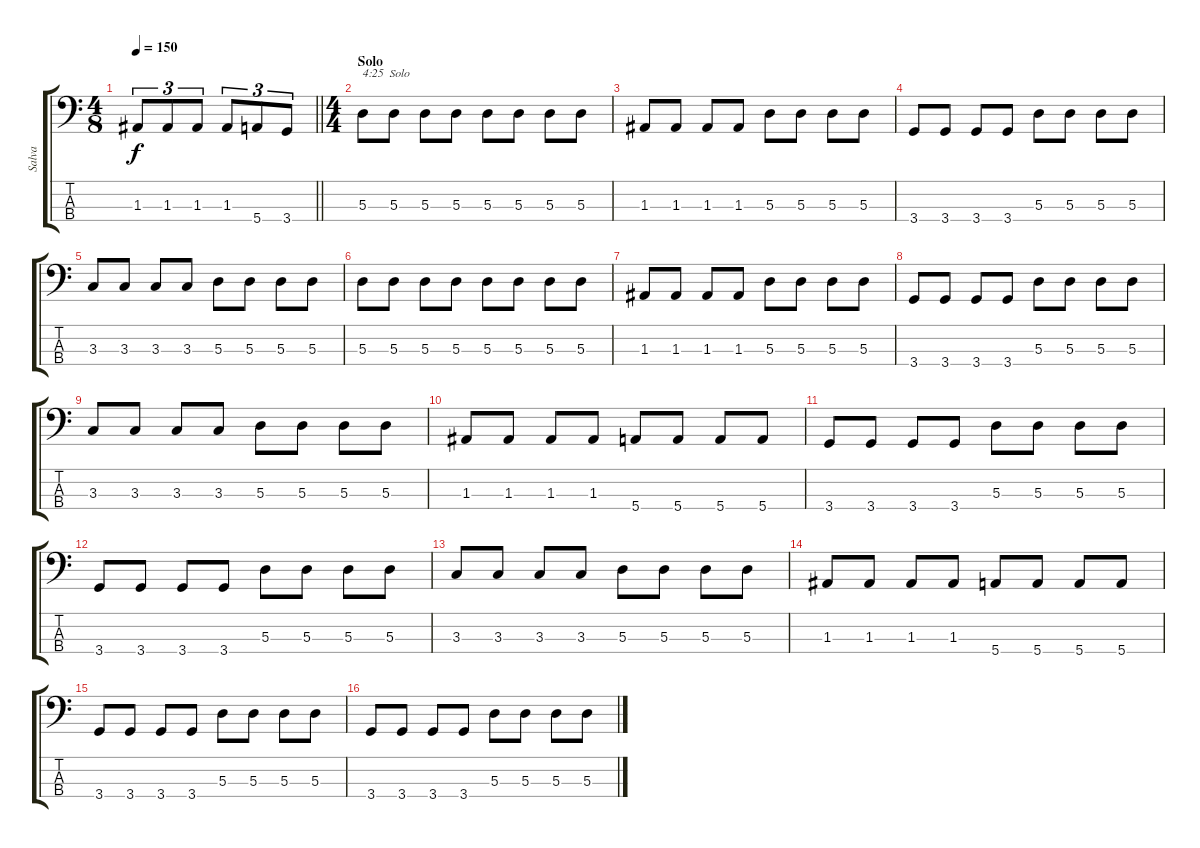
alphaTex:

\track ("Salva" "Salva") {instrument electricbassfinger}
\staff {score tabs}
\tuning (G2 D2 A1 E1) {hide}
\ts (4 8)
\tempo 150
\clef f4
\barLineRight lightlight
\ks c
1.3.8{tu (3 2) dy f} 1.3.8{tu (3 2)} 1.3.8{tu (3 2)} 1.3.8{tu (3 2)} 5.4.8{tu (3 2)} 3.4.8{tu (3 2)} |
\ts (4 4)
\section ("" "Solo")
5.3.8{txt "4:25  Solo"} 5.3.8 5.3.8 5.3.8 5.3.8 5.3.8 5.3.8 5.3.8 |
1.3.8 1.3.8 1.3.8 1.3.8 5.3.8 5.3.8 5.3.8 5.3.8 |
3.4.8 3.4.8 3.4.8 3.4.8 5.3.8 5.3.8 5.3.8 5.3.8 |
3.3.8 3.3.8 3.3.8 3.3.8 5.3.8 5.3.8 5.3.8 5.3.8 |
5.3.8 5.3.8 5.3.8 5.3.8 5.3.8 5.3.8 5.3.8 5.3.8 |
1.3.8 1.3.8 1.3.8 1.3.8 5.3.8 5.3.8 5.3.8 5.3.8 |
3.4.8 3.4.8 3.4.8 3.4.8 5.3.8 5.3.8 5.3.8 5.3.8 |
3.3.8 3.3.8 3.3.8 3.3.8 5.3.8 5.3.8 5.3.8 5.3.8 |
1.3.8 1.3.8 1.3.8 1.3.8 5.4.8 5.4.8 5.4.8 5.4.8 |
3.4.8 3.4.8 3.4.8 3.4.8 5.3.8 5.3.8 5.3.8 5.3.8 |
3.4.8 3.4.8 3.4.8 3.4.8 5.3.8 5.3.8 5.3.8 5.3.8 |
3.3.8 3.3.8 3.3.8 3.3.8 5.3.8 5.3.8 5.3.8 5.3.8 |
1.3.8 1.3.8 1.3.8 1.3.8 5.4.8 5.4.8 5.4.8 5.4.8 |
3.4.8 3.4.8 3.4.8 3.4.8 5.3.8 5.3.8 5.3.8 5.3.8 |
3.4.8 3.4.8 3.4.8 3.4.8 5.3.8 5.3.8 5.3.8 5.3.8
